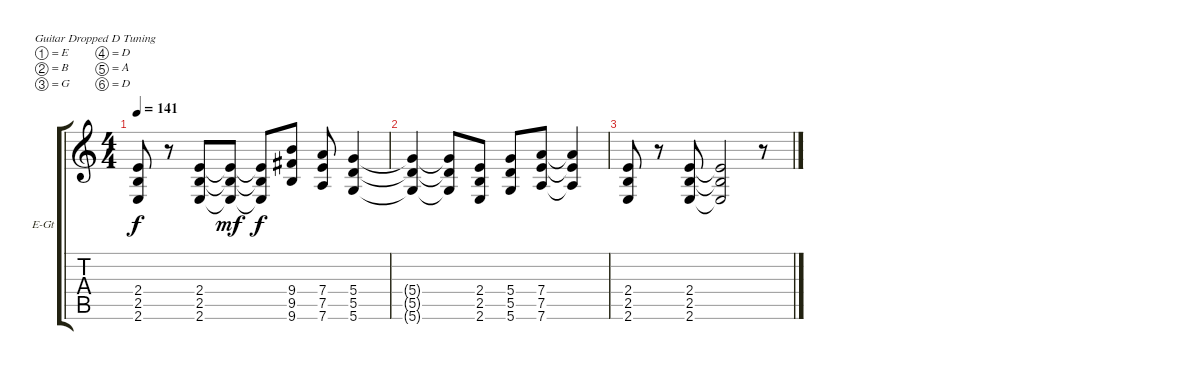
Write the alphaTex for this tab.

\bracketExtendMode groupsimilarinstruments
\firstSystemTrackNameOrientation horizontal
\otherSystemsTrackNameOrientation horizontal
\track ("Electric Guitar" "E-Gt") {instrument distortionguitar}
\staff {score tabs}
\tuning (E4 B3 G3 D3 A2 D2)
\ts (4 4)
\tempo 141
\clef g2
\ks c
(2.4 2.5 2.6).8{dy f} r.8 (2.4 2.5 2.6).8 (2.4{t} 2.5{t} 2.6{t}).8{dy mf} (2.4{t} 2.5{t} 2.6{t}).8{dy f} (9.4 9.5 9.6).8 (7.4 7.5 7.6).8 (5.4 5.5 5.6).4 |
(5.4{t} 5.5{t} 5.6{t}).4 (5.4{t} 5.5{t} 5.6{t}).8 (2.4 2.5 2.6).8 (5.4 5.5 5.6).8 (7.4 7.5 7.6).8 (7.4{t} 7.5{t} 7.6{t}).4 |
(2.4 2.5 2.6).8 r.8 (2.4 2.5 2.6).8 (2.4{t} 2.5{t} 2.6{t}).2 r.8
